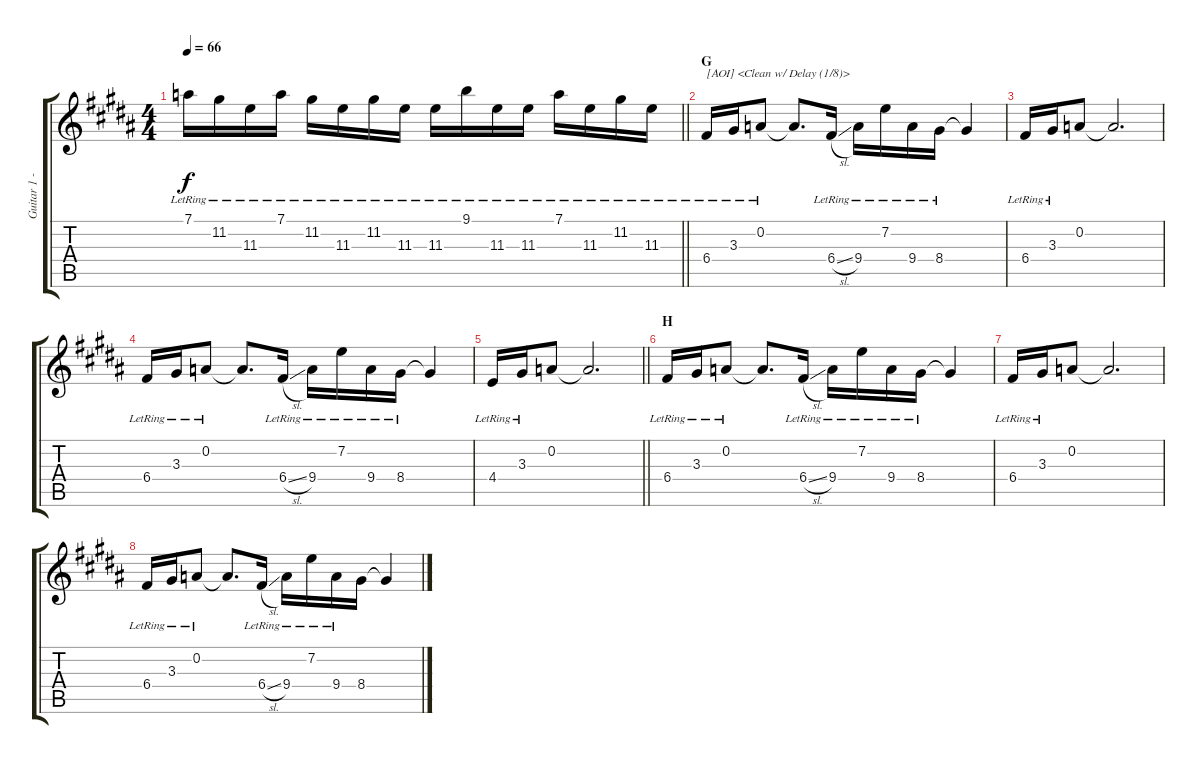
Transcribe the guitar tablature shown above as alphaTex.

\track ("Guitar 1 - Uruha and Aoi" "Guitar 1 -") {instrument overdrivenguitar}
\staff {score tabs}
\tuning (D4 A3 F3 C3 G2 D2) {hide}
\ts (4 4)
\tempo 66
\clef g2
\barLineRight lightlight
\ks b
7.1{lr}.16{dy f} 11.2{lr}.16 11.3{lr}.16 7.1{lr}.16 11.2{lr}.16 11.3{lr}.16 11.2{lr}.16 11.3{lr}.16 11.3{lr}.16 9.1{lr}.16 11.3{lr}.16 11.3{lr}.16 7.1{lr}.16 11.3{lr}.16 11.2{lr}.16 11.3{lr}.16 |
\section ("" "G")
6.4{lr}.16{txt "[AOI] <Clean w/ Delay (1/8)>" instrument electricguitarjazz} 3.3{lr}.16 0.2{lr}.8 0.2{t}.8{d} 6.4{sl lr}.16 9.4{lr}.16 7.2{lr}.16 9.4{lr}.16 8.4{lr}.16 8.4{t}.4 |
6.4{lr}.16 3.3{lr}.16 0.2.8 0.2{t}.2{d} |
6.4{lr}.16 3.3{lr}.16 0.2{lr}.8 0.2{t}.8{d} 6.4{sl lr}.16 9.4{lr}.16 7.2{lr}.16 9.4{lr}.16 8.4{lr}.16 8.4{t}.4 |
\barLineRight lightlight
4.4{lr}.16 3.3{lr}.16 0.2.8 0.2{t}.2{d} |
\section ("" "H")
6.4{lr}.16 3.3{lr}.16 0.2{lr}.8 0.2{t}.8{d} 6.4{sl lr}.16 9.4{lr}.16 7.2{lr}.16 9.4{lr}.16 8.4{lr}.16 8.4{t}.4 |
6.4{lr}.16 3.3{lr}.16 0.2.8 0.2{t}.2{d} |
6.4{lr}.16 3.3{lr}.16 0.2{lr}.8 0.2{t}.8{d} 6.4{sl lr}.16 9.4{lr}.16 7.2{lr}.16 9.4{lr}.16 8.4.16 8.4{t}.4
